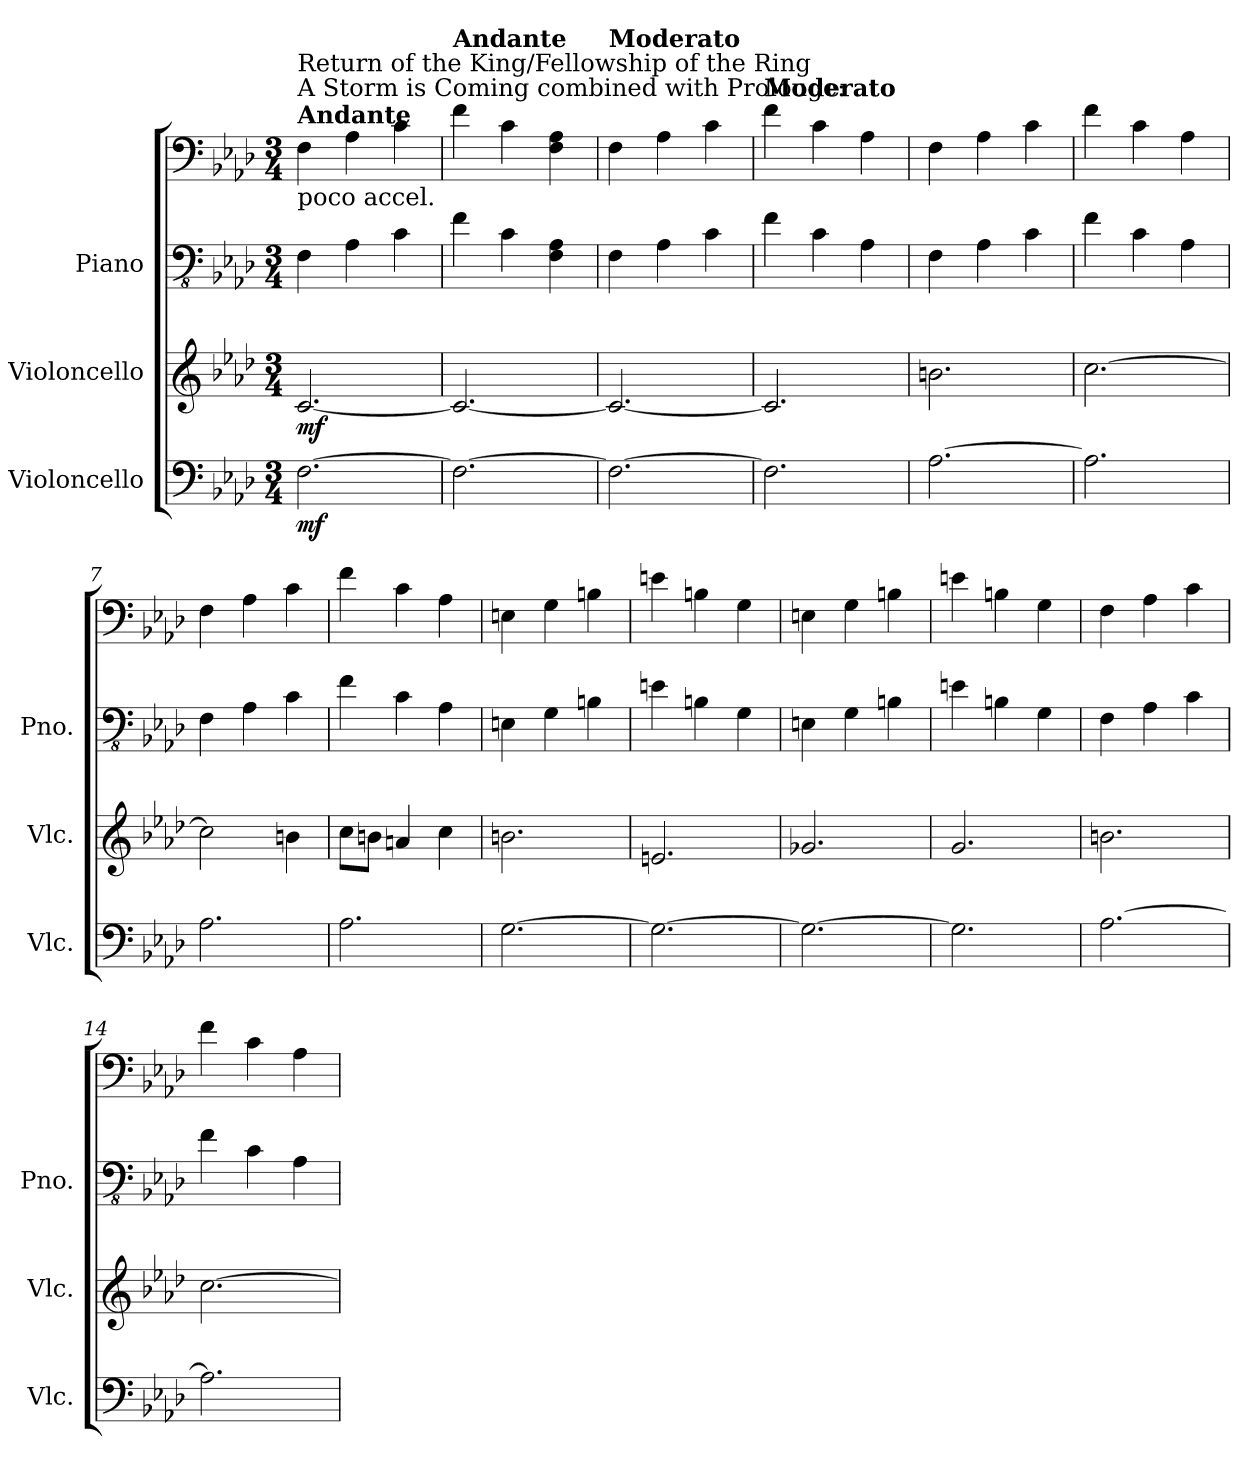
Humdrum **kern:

**kern	**dynam	**kern	**dynam	**kern	**kern
*part3	*part3	*part2	*part2	*part1	*part1
*staff4	*staff4	*staff3	*staff3	*staff2	*staff1
*I"Violoncello	*	*I"Violoncello	*	*I"Piano	*
*I'Vlc.	*	*I'Vlc.	*	*I'Pno.	*
*clefF4	*	*clefG2	*	*clefFv4	*clefF4
*k[b-e-a-d-]	*	*k[b-e-a-d-]	*	*k[b-e-a-d-]	*k[b-e-a-d-]
*M3/4	*	*M3/4	*	*M3/4	*M3/4
=1	=1	=1	=1	=1	=1
!	!	!	!	!	!LO:TX:a:t=A Storm is Coming combined with Prolouge&colon;
!	!	!	!	!	!LO:TX:a:t=Return of the King/Fellowship of the Ring
!	!	!	!	!	!LO:TX:b:t=poco accel.
!	!	!	!	!	!LO:TX:a:B:t=Andante
!	!LO:DY:b	!	!LO:DY:b	!	!
[2.F\	mf	[2.c/	mf	4FF\	4F\
.	.	.	.	4AA-\	4A-\
.	.	.	.	4C\	4c\
=2	=2	=2	=2	=2	=2
!	!	!	!	!	!LO:TX:a:B:t=Andante
2.F\_	.	2.c/_	.	4F\	4f\
.	.	.	.	4C\	4c\
.	.	.	.	4FF\ 4AA-\	4F\ 4A-\
=3	=3	=3	=3	=3	=3
!	!	!	!	!	!LO:TX:a:B:t=Moderato
2.F\_	.	2.c/_	.	4FF\	4F\
.	.	.	.	4AA-\	4A-\
.	.	.	.	4C\	4c\
=4	=4	=4	=4	=4	=4
*	*	*	*	*	*MM115
!	!	!	!	!	!LO:TX:a:B:t=Moderato
2.F\]	.	2.c/]	.	4F\	4f\
.	.	.	.	4C\	4c\
.	.	.	.	4AA-\	4A-\
=5	=5	=5	=5	=5	=5
[2.A-\	.	2.bn\	.	4FF\	4F\
.	.	.	.	4AA-\	4A-\
.	.	.	.	4C\	4c\
=6	=6	=6	=6	=6	=6
2.A-\]	.	[2.cc\	.	4F\	4f\
.	.	.	.	4C\	4c\
.	.	.	.	4AA-\	4A-\
=7	=7	=7	=7	=7	=7
2.A-\	.	2cc\]	.	4FF\	4F\
.	.	.	.	4AA-\	4A-\
.	.	4bn\	.	4C\	4c\
!!LO:LB:g=z
=8	=8	=8	=8	=8	=8
2.A-\	.	8cc\L	.	4F\	4f\
.	.	8bn\J	.	.	.
.	.	4an/	.	4C\	4c\
.	.	4cc\	.	4AA-\	4A-\
=9	=9	=9	=9	=9	=9
[2.G\	.	2.bn\	.	4EEn\	4En\
.	.	.	.	4GG\	4G\
.	.	.	.	4BBn\	4Bn\
=10	=10	=10	=10	=10	=10
2.G\_	.	2.en/	.	4En\	4en\
.	.	.	.	4BBn\	4Bn\
.	.	.	.	4GG\	4G\
=11	=11	=11	=11	=11	=11
2.G\_	.	2.g-X/	.	4EEn\	4En\
.	.	.	.	4GG\	4G\
.	.	.	.	4BBn\	4Bn\
=12	=12	=12	=12	=12	=12
2.G\]	.	2.g/	.	4En\	4en\
.	.	.	.	4BBn\	4Bn\
.	.	.	.	4GG\	4G\
=13	=13	=13	=13	=13	=13
[2.A-\	.	2.bn\	.	4FF\	4F\
.	.	.	.	4AA-\	4A-\
.	.	.	.	4C\	4c\
=14	=14	=14	=14	=14	=14
2.A-\]	.	[2.cc\	.	4F\	4f\
.	.	.	.	4C\	4c\
.	.	.	.	4AA-\	4A-\
=	=	=	=	=	=
*-	*-	*-	*-	*-	*-
